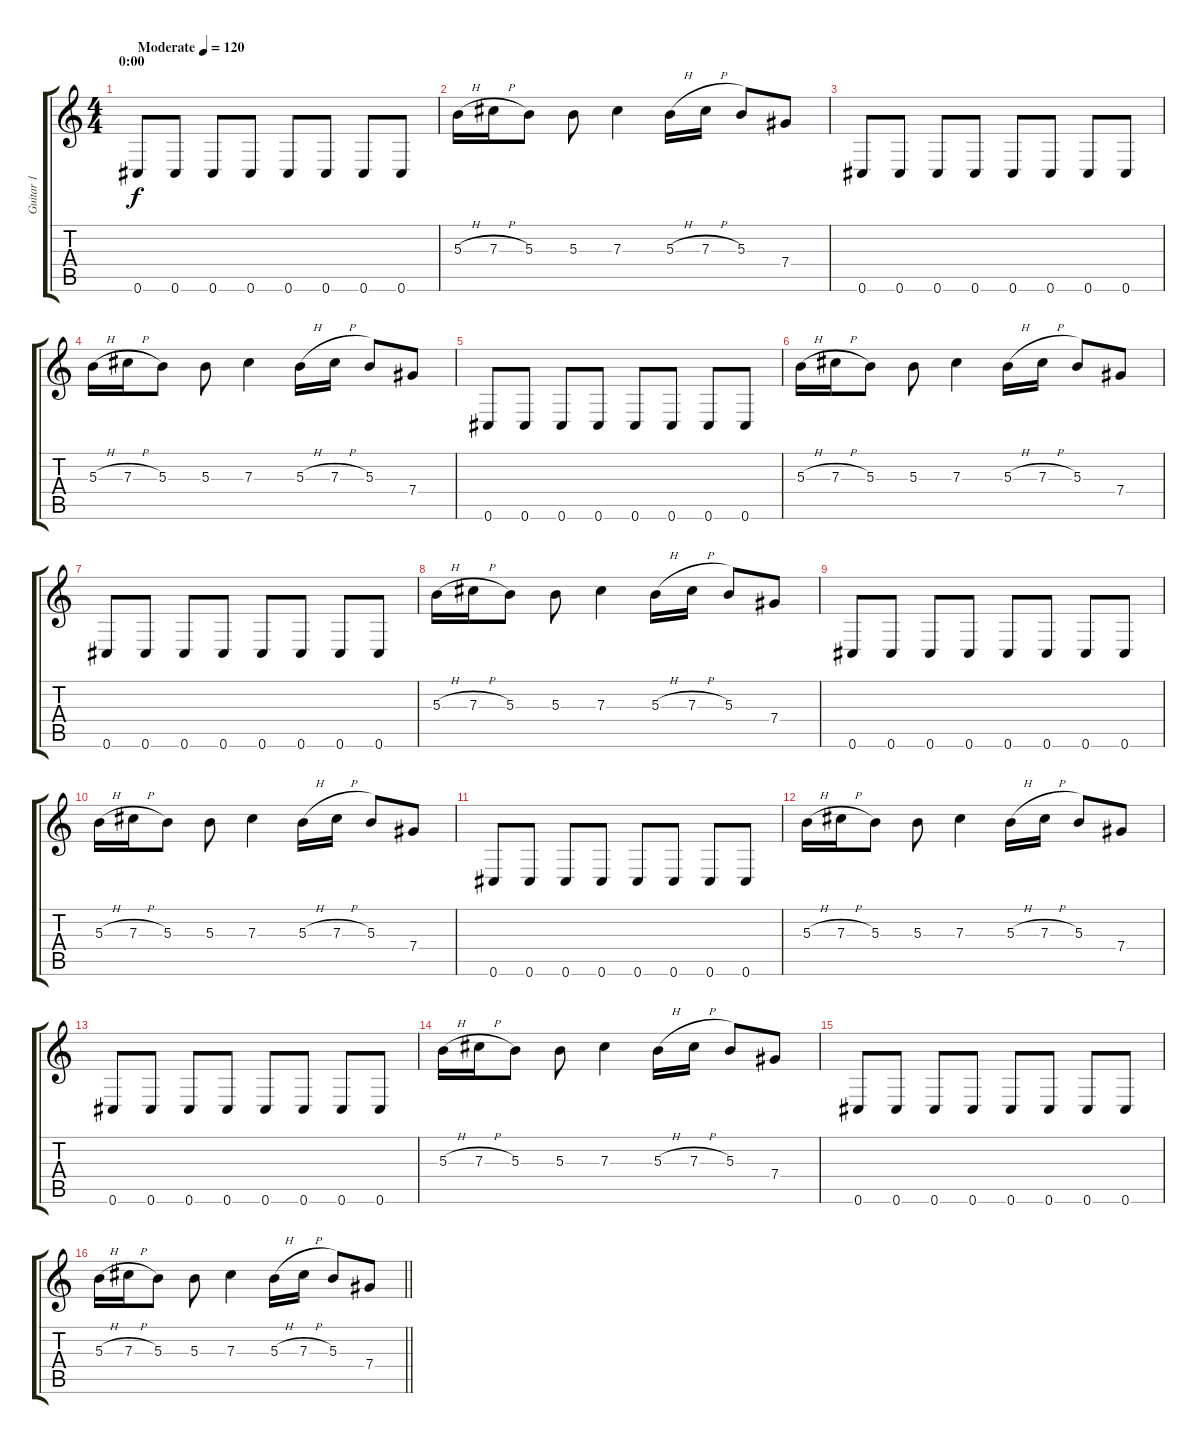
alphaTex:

\track ("Guitar 1" "Guitar 1") {instrument distortionguitar}
\staff {score tabs}
\tuning (Eb4 Bb3 Gb3 Db3 Ab2 Db2) {hide}
\ts (4 4)
\section ("" "0:00")
\tempo (120 "Moderate")
\clef g2
\ks c
0.6.8{dy f instrument distortionguitar} 0.6.8 0.6.8 0.6.8 0.6.8 0.6.8 0.6.8 0.6.8 |
5.3{h}.16 7.3{h}.16 5.3.8 5.3.8 7.3.4 5.3{h}.16 7.3{h}.16 5.3.8 7.4.8 |
0.6.8 0.6.8 0.6.8 0.6.8 0.6.8 0.6.8 0.6.8 0.6.8 |
5.3{h}.16 7.3{h}.16 5.3.8 5.3.8 7.3.4 5.3{h}.16 7.3{h}.16 5.3.8 7.4.8 |
0.6.8 0.6.8 0.6.8 0.6.8 0.6.8 0.6.8 0.6.8 0.6.8 |
5.3{h}.16 7.3{h}.16 5.3.8 5.3.8 7.3.4 5.3{h}.16 7.3{h}.16 5.3.8 7.4.8 |
0.6.8 0.6.8 0.6.8 0.6.8 0.6.8 0.6.8 0.6.8 0.6.8 |
5.3{h}.16 7.3{h}.16 5.3.8 5.3.8 7.3.4 5.3{h}.16 7.3{h}.16 5.3.8 7.4.8 |
0.6.8 0.6.8 0.6.8 0.6.8 0.6.8 0.6.8 0.6.8 0.6.8 |
5.3{h}.16 7.3{h}.16 5.3.8 5.3.8 7.3.4 5.3{h}.16 7.3{h}.16 5.3.8 7.4.8 |
0.6.8 0.6.8 0.6.8 0.6.8 0.6.8 0.6.8 0.6.8 0.6.8 |
5.3{h}.16 7.3{h}.16 5.3.8 5.3.8 7.3.4 5.3{h}.16 7.3{h}.16 5.3.8 7.4.8 |
0.6.8 0.6.8 0.6.8 0.6.8 0.6.8 0.6.8 0.6.8 0.6.8 |
5.3{h}.16 7.3{h}.16 5.3.8 5.3.8 7.3.4 5.3{h}.16 7.3{h}.16 5.3.8 7.4.8 |
0.6.8 0.6.8 0.6.8 0.6.8 0.6.8 0.6.8 0.6.8 0.6.8 |
\barLineRight lightlight
5.3{h}.16 7.3{h}.16 5.3.8 5.3.8 7.3.4 5.3{h}.16 7.3{h}.16 5.3.8 7.4.8
